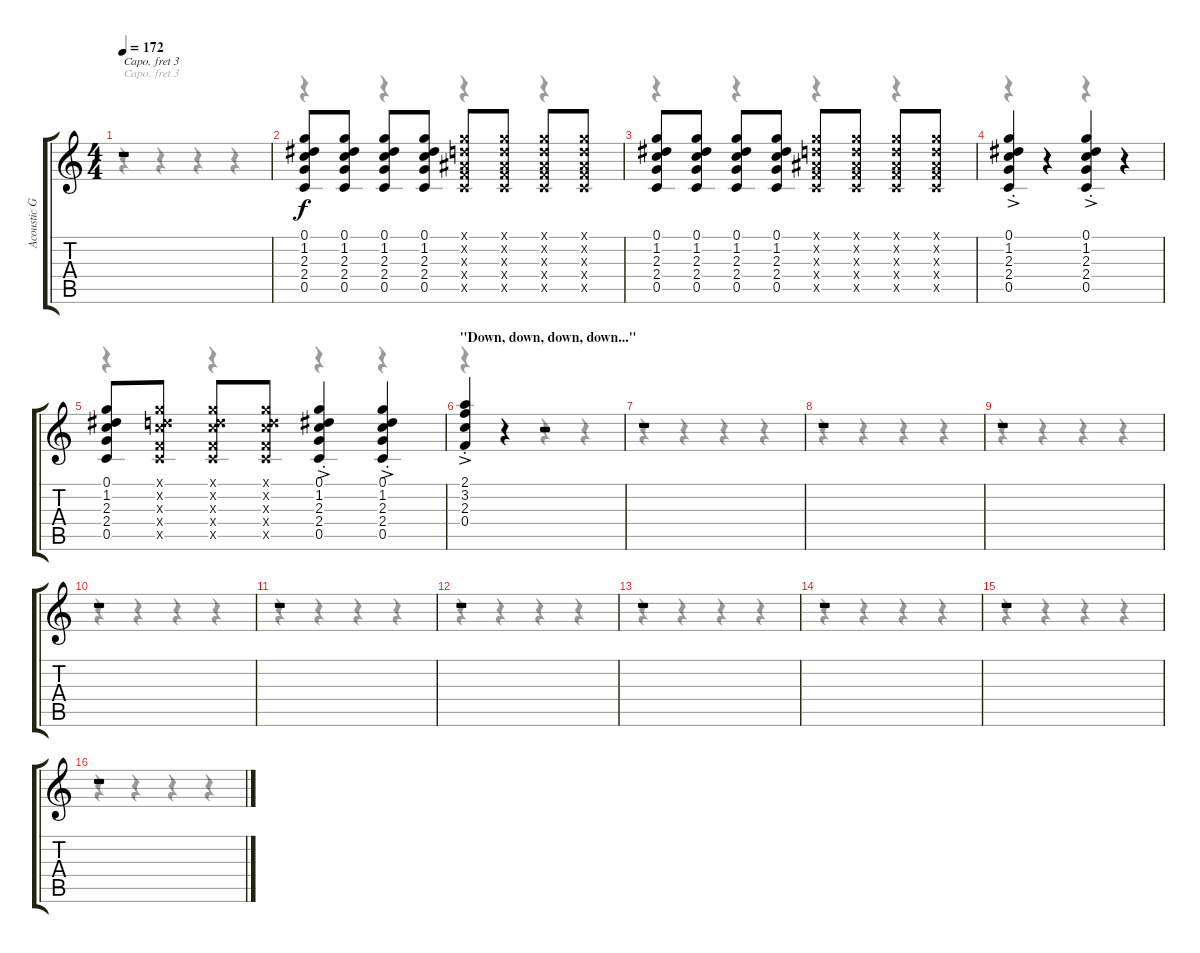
\track ("Acoustic Guitar (Capo 3rd fret)" "Acoustic G") {instrument acousticguitarsteel}
\staff {score tabs}
\capo 3
\tuning (E4 B3 G3 D3 A2 E2) {hide}
\voice
\ts (4 4)
\tempo 172
\clef g2
\ks c
r.1{dy f} |
(0.1 1.2 2.3 2.4 0.5).8 (0.1 1.2 2.3 2.4 0.5).8 (0.1 1.2 2.3 2.4 0.5).8 (0.1 1.2 2.3 2.4 0.5).8 (0.1{x} 0.2{x} 0.3{x} 0.4{x} 0.5{x}).8 (0.1{x} 0.2{x} 0.3{x} 0.4{x} 0.5{x}).8 (0.1{x} 0.2{x} 0.3{x} 0.4{x} 0.5{x}).8 (0.1{x} 0.2{x} 0.3{x} 0.4{x} 0.5{x}).8 |
(0.1 1.2 2.3 2.4 0.5).8 (0.1 1.2 2.3 2.4 0.5).8 (0.1 1.2 2.3 2.4 0.5).8 (0.1 1.2 2.3 2.4 0.5).8 (0.1{x} 0.2{x} 0.3{x} 0.4{x} 0.5{x}).8 (0.1{x} 0.2{x} 0.3{x} 0.4{x} 0.5{x}).8 (0.1{x} 0.2{x} 0.3{x} 0.4{x} 0.5{x}).8 (0.1{x} 0.2{x} 0.3{x} 0.4{x} 0.5{x}).8 |
(0.1{ac st} 1.2{ac st} 2.3{ac st} 2.4{ac st} 0.5{ac st}).4 r.4 (0.1{ac st} 1.2{ac st} 2.3{ac st} 2.4{ac st} 0.5{ac st}).4 r.4 |
(0.1 1.2 2.3 2.4 0.5).8 (0.1{x} 0.2{x} 2.3{x} 0.4{x} 0.5{x}).8 (0.1{x} 0.2{x} 2.3{x} 0.4{x} 0.5{x}).8 (0.1{x} 0.2{x} 2.3{x} 0.4{x} 0.5{x}).8 (0.1{ac st} 1.2{ac st} 2.3{ac st} 2.4{ac st} 0.5{ac st}).4 (0.1{ac st} 1.2{ac st} 2.3{ac st} 2.4{ac st} 0.5{ac st}).4 |
\section ("" "\"Down, down, down, down...\"")
(2.1{ac st} 3.2{ac st} 2.3{ac st} 0.4{ac st}).4 r.4 r.2 |
r.1 |
r.1 |
r.1 |
r.1 |
r.1 |
r.1 |
r.1 |
r.1 |
r.1 |
r.1
\voice
\clef g2
\ottava regular
\simile none
\ks c
r.4{dy f} r.4 r.4 r.4 |
r.4 r.4 r.4 r.4 |
r.4 r.4 r.4 r.4 |
r.4 r.4 r.4 r.4 |
r.4 r.4 r.4 r.4 |
r.4 r.4 r.4 r.4 |
r.4 r.4 r.4 r.4 |
r.4 r.4 r.4 r.4 |
r.4 r.4 r.4 r.4 |
r.4 r.4 r.4 r.4 |
r.4 r.4 r.4 r.4 |
r.4 r.4 r.4 r.4 |
r.4 r.4 r.4 r.4 |
r.4 r.4 r.4 r.4 |
r.4 r.4 r.4 r.4 |
r.4 r.4 r.4 r.4
